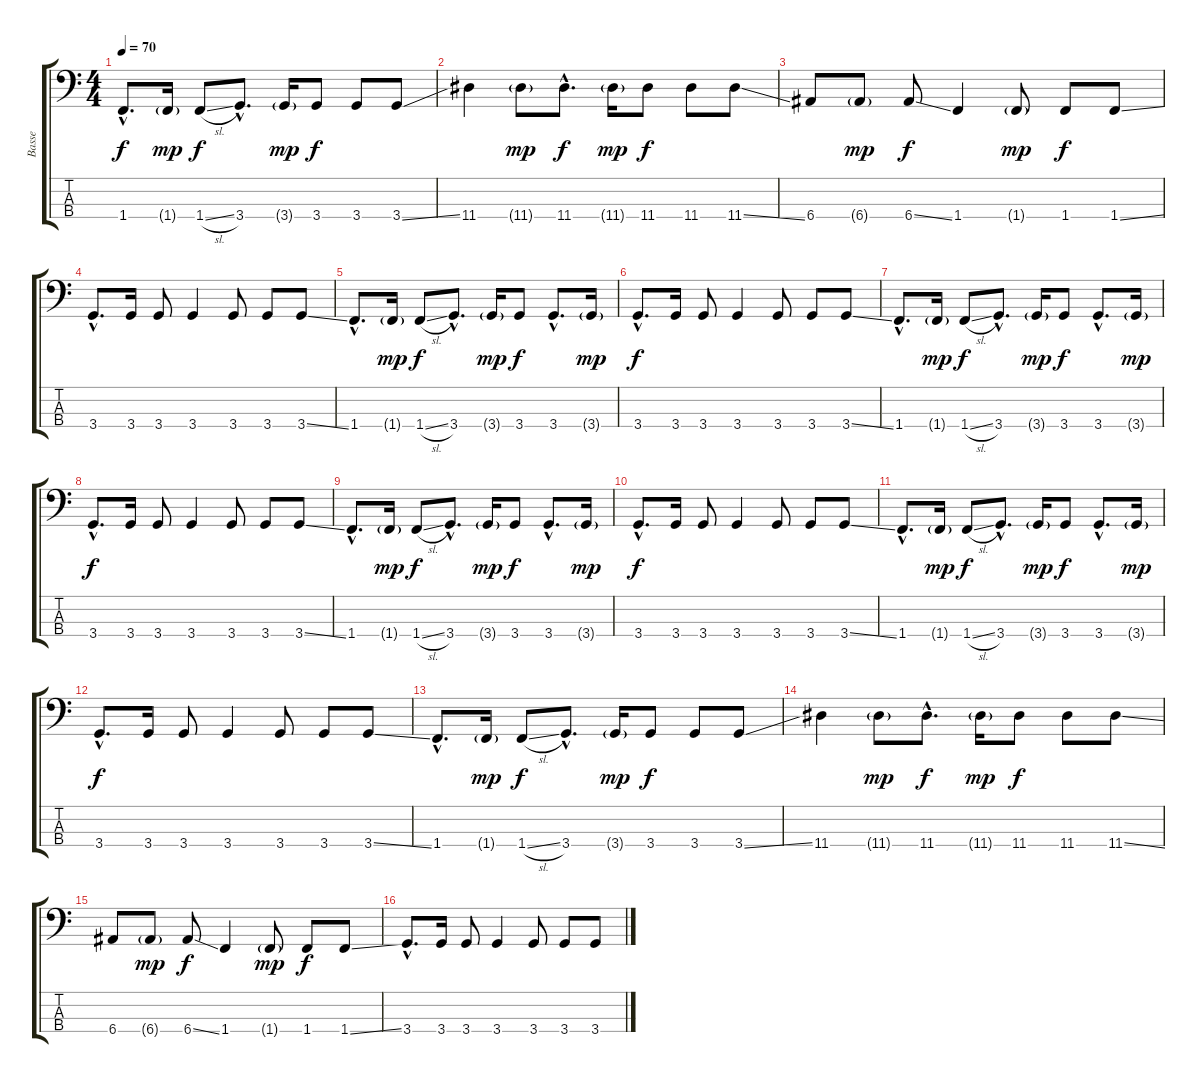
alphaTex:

\track ("Basse" "Basse") {instrument electricguitarmuted}
\staff {score tabs}
\tuning (G2 D2 A1 E1) {hide}
\ts (4 4)
\tempo 70
\clef f4
\ks c
1.4{hac}.8{d dy f} 1.4{g}.16{dy mp} 1.4{sl}.8{dy f} 3.4{hac}.8{d} 3.4{g}.16{dy mp} 3.4.8{dy f} 3.4.8 3.4{ss}.8 |
11.4.4 11.4{g}.8{dy mp} 11.4{hac}.8{d dy f} 11.4{g}.16{dy mp} 11.4.8{dy f} 11.4.8 11.4{ss}.8 |
6.4.8 6.4{g}.8{dy mp} 6.4{ss}.8{dy f} 1.4.4 1.4{g}.8{dy mp} 1.4.8{dy f} 1.4{ss}.8 |
3.4{hac}.8{d volume 12} 3.4.16 3.4.8 3.4.4 3.4.8 3.4.8 3.4{ss}.8 |
1.4{hac}.8{d} 1.4{g}.16{dy mp} 1.4{sl}.8{dy f} 3.4{hac}.8{d} 3.4{g}.16{dy mp} 3.4.8{dy f} 3.4{hac}.8{d} 3.4{g}.16{dy mp} |
3.4{hac}.8{d dy f volume 12} 3.4.16 3.4.8 3.4.4 3.4.8 3.4.8 3.4{ss}.8 |
1.4{hac}.8{d} 1.4{g}.16{dy mp} 1.4{sl}.8{dy f} 3.4{hac}.8{d} 3.4{g}.16{dy mp} 3.4.8{dy f} 3.4{hac}.8{d} 3.4{g}.16{dy mp} |
3.4{hac}.8{d dy f volume 12} 3.4.16 3.4.8 3.4.4 3.4.8 3.4.8 3.4{ss}.8 |
1.4{hac}.8{d} 1.4{g}.16{dy mp} 1.4{sl}.8{dy f} 3.4{hac}.8{d} 3.4{g}.16{dy mp} 3.4.8{dy f} 3.4{hac}.8{d} 3.4{g}.16{dy mp} |
3.4{hac}.8{d dy f volume 12} 3.4.16 3.4.8 3.4.4 3.4.8 3.4.8 3.4{ss}.8 |
1.4{hac}.8{d} 1.4{g}.16{dy mp} 1.4{sl}.8{dy f} 3.4{hac}.8{d} 3.4{g}.16{dy mp} 3.4.8{dy f} 3.4{hac}.8{d} 3.4{g}.16{dy mp} |
3.4{hac}.8{d dy f volume 12} 3.4.16 3.4.8 3.4.4 3.4.8 3.4.8 3.4{ss}.8 |
1.4{hac}.8{d} 1.4{g}.16{dy mp} 1.4{sl}.8{dy f} 3.4{hac}.8{d} 3.4{g}.16{dy mp} 3.4.8{dy f} 3.4.8 3.4{ss}.8 |
11.4.4 11.4{g}.8{dy mp} 11.4{hac}.8{d dy f} 11.4{g}.16{dy mp} 11.4.8{dy f} 11.4.8 11.4{ss}.8 |
6.4.8 6.4{g}.8{dy mp} 6.4{ss}.8{dy f} 1.4.4 1.4{g}.8{dy mp} 1.4.8{dy f} 1.4{ss}.8 |
3.4{hac}.8{d volume 12} 3.4.16 3.4.8 3.4.4 3.4.8 3.4.8 3.4{ss}.8
